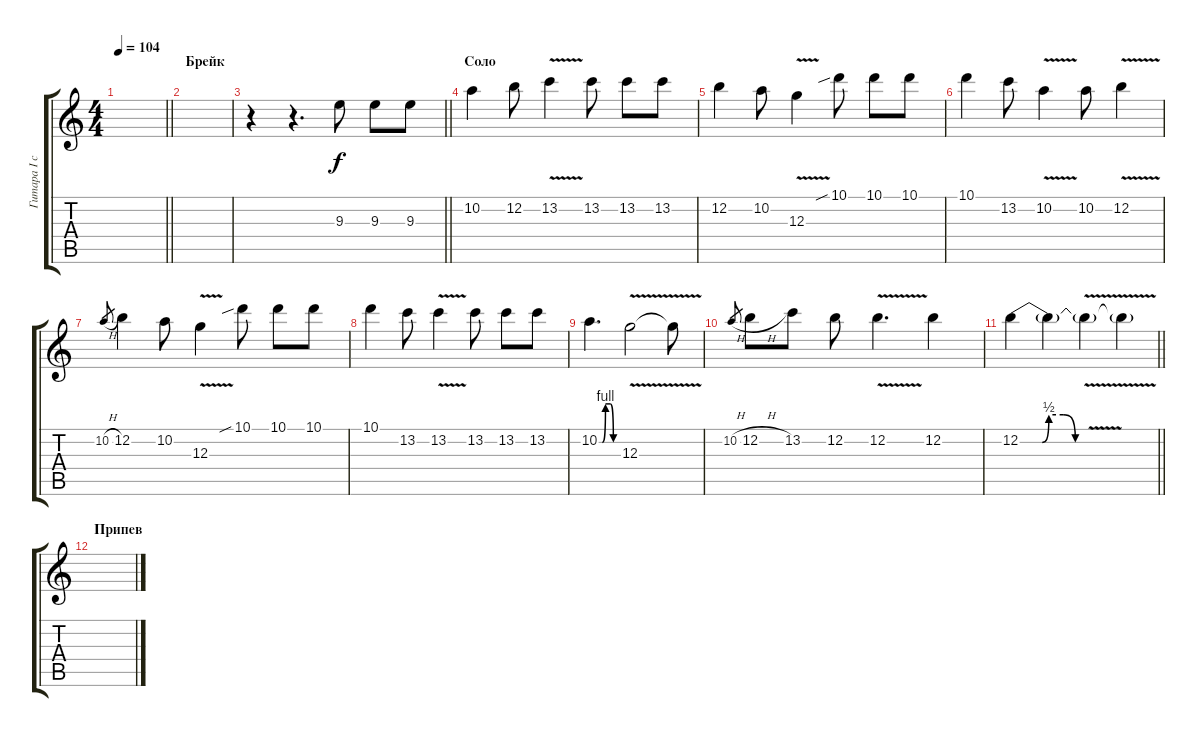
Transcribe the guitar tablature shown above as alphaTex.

\track ("Гитара I соло" "Гитара I с") {instrument overdrivenguitar}
\staff {score tabs}
\tuning (E4 B3 G3 D3 A2 E2) {hide}
\ts (4 4)
\tempo 104
\clef g2
\barLineRight lightlight
\ks c
|
\section ("" "Брейк")
|
\barLineRight lightlight
r.4 r.4{d} 9.3.8 9.3.8 9.3.8 |
\section ("" "Соло")
10.2.4 12.2.8 13.2{v}.4 13.2.8 13.2.8 13.2.8 |
12.2.4 10.2.8 12.3{v}.4 10.1{sib}.8 10.1.8 10.1.8 |
10.1.4 13.2.8 10.2{v}.4 10.2.8 12.2{v}.4 |
10.2{h}.8{gr} 12.2.4 10.2.8 12.3{v}.4 10.1{sib}.8 10.1.8 10.1.8 |
10.1.4 13.2.8 13.2{v}.4 13.2.8 13.2.8 13.2.8 |
10.2{be (custom 0 0 10 0 20 4 35 4 45 0 60 0)}.4{d} 12.3{v}.2 12.3{t}.8 |
10.2{h}.8{gr} 12.2{h}.8 13.2.8 12.2.8 12.2{v}.4{d} 12.2.4 |
\barLineRight lightlight
12.2{be (custom 0 0 20 0 26 2 39 2 50 0 60 0)}.4 12.2{t}.4 12.2{v t}.4 12.2{t}.4 |
\section ("" "Припев")
